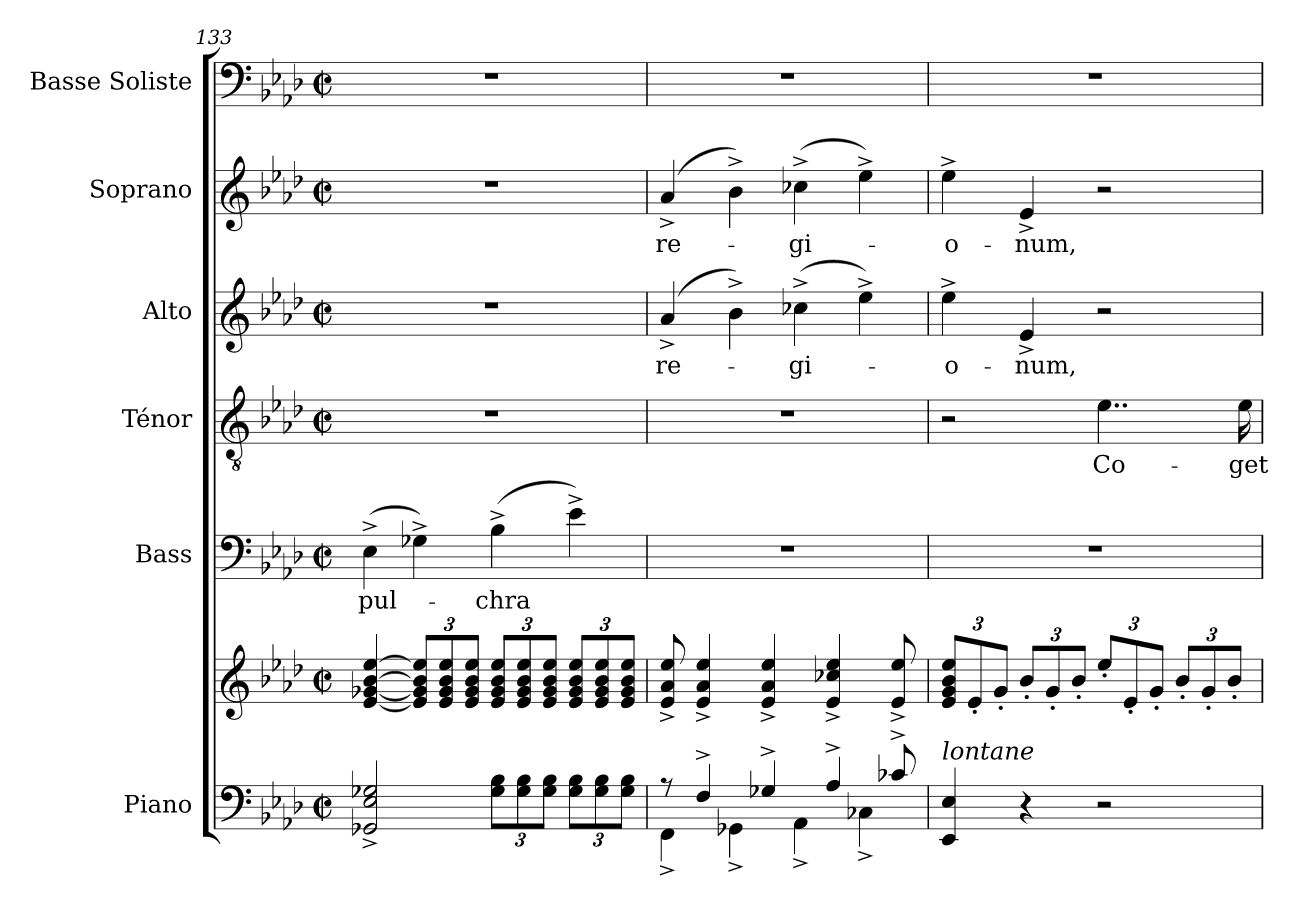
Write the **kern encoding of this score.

**kern	**kern	**kern	**text	**kern	**text	**kern	**text	**kern	**text	**kern
*part6	*part6	*part5	*part5	*part4	*part4	*part3	*part3	*part2	*part2	*part1
*staff7	*staff6	*staff5	*staff5	*staff4	*staff4	*staff3	*staff3	*staff2	*staff2	*staff1
*I"Piano	*	*I"Bass	*	*I"Ténor	*	*I"Alto	*	*I"Soprano	*	*I"Basse Soliste
*I'Pia.	*	*I'B.	*	*I'T.	*	*I'A.	*	*I'S.	*	*I'Basse Soliste
!!LO:LB:g=z
*clefF4	*clefG2	*clefF4	*	*clefGv2	*	*clefG2	*	*clefG2	*	*clefF4
*k[b-e-a-d-]	*k[b-e-a-d-]	*k[b-e-a-d-]	*	*k[b-e-a-d-]	*	*k[b-e-a-d-]	*	*k[b-e-a-d-]	*	*k[b-e-a-d-]
*M2/2	*M2/2	*M2/2	*	*M2/2	*	*M2/2	*	*M2/2	*	*M2/2
*met(c|)	*met(c|)	*met(c|)	*	*met(c|)	*	*met(c|)	*	*met(c|)	*	*met(c|)
=133	=133	=133	=133	=133	=133	=133	=133	=133	=133	=133
!	!	!	!LO:LY:b	!	!	!	!	!	!	!
2GG-X/^ 2E-/^ 2G-X/^	[4e-/ [4g-X/ [4b-/ [4ee-/	(4E-^\	-pul-	1r	.	1r	.	1r	.	1r
*	*Xbrackettup	*	*	*	*	*	*	*	*	*
.	12e-/] 12g-/] 12b-/] 12ee-/]L	4G-X^\)	.	.	.	.	.	.	.	.
.	12e-/ 12g-/ 12b-/ 12ee-/	.	.	.	.	.	.	.	.	.
.	12e-/ 12g-/ 12b-/ 12ee-/J	.	.	.	.	.	.	.	.	.
*Xbrackettup	*	*	*	*	*	*	*	*	*	*
!	!	!	!LO:LY:b	!	!	!	!	!	!	!
12G-\ 12B-\L	12e-/ 12g-/ 12b-/ 12ee-/L	(4B-^\	-chra	.	.	.	.	.	.	.
12G-\ 12B-\	12e-/ 12g-/ 12b-/ 12ee-/	.	.	.	.	.	.	.	.	.
12G-\ 12B-\J	12e-/ 12g-/ 12b-/ 12ee-/J	.	.	.	.	.	.	.	.	.
12G-\ 12B-\L	12e-/ 12g-/ 12b-/ 12ee-/L	4e-^\)	.	.	.	.	.	.	.	.
12G-\ 12B-\	12e-/ 12g-/ 12b-/ 12ee-/	.	.	.	.	.	.	.	.	.
12G-\ 12B-\J	12e-/ 12g-/ 12b-/ 12ee-/J	.	.	.	.	.	.	.	.	.
=134	=134	=134	=134	=134	=134	=134	=134	=134	=134	=134
*^	*	*	*	*	*	*	*	*	*	*
!	!	!	!	!	!	!	!	!LO:LY:b	!	!LO:LY:b	!
8r	4FF^\	8e-/^ 8a-/^ 8ee-/^	1r	.	1r	.	(4a-^/	re-	(4a-^/	re-	1r
4F^/	.	4e-/^ 4a-/^ 4ee-/^	.	.	.	.	.	.	.	.	.
.	4GG-X^\	.	.	.	.	.	4b-^\)	.	4b-^\)	.	.
4G-X^/	.	4e-/^ 4a-/^ 4ee-/^	.	.	.	.	.	.	.	.	.
!	!	!	!	!	!	!	!	!LO:LY:b	!	!LO:LY:b	!
.	4AA-^\	.	.	.	.	.	(4cc-X^\	-gi-	(4cc-X^\	-gi-	.
4A-^/	.	4e-/^ 4cc-X/^ 4ee-/^	.	.	.	.	.	.	.	.	.
.	4C-X^\	.	.	.	.	.	4ee-^\)	.	4ee-^\)	.	.
8c-X^/	.	8e-/^ 8ee-/^	.	.	.	.	.	.	.	.	.
*v	*v	*	*	*	*	*	*	*	*	*	*
=135	=135	=135	=135	=135	=135	=135	=135	=135	=135	=135
!LO:TX:a:i:t=lontane	!	!	!	!	!	!	!	!	!	!
!	!	!	!	!	!	!	!LO:LY:b	!	!LO:LY:b	!
4EE-/ 4E-/	12e-/ 12g/ 12b-/ 12ee-/L	1r	.	2r	.	4ee-^\	-o-	4ee-^\	-o-	1r
.	12e-'/	.	.	.	.	.	.	.	.	.
.	12g'/J	.	.	.	.	.	.	.	.	.
!	!	!	!	!	!	!	!LO:LY:b	!	!LO:LY:b	!
4r	12b-'/L	.	.	.	.	4e-^/	-num,	4e-^/	-num,	.
.	12g'/	.	.	.	.	.	.	.	.	.
.	12b-'/J	.	.	.	.	.	.	.	.	.
!	!	!	!	!	!LO:LY:b	!	!	!	!	!
2r	12ee-'/L	.	.	4..e-\	Co-	2r	.	2r	.	.
.	12e-'/	.	.	.	.	.	.	.	.	.
.	12g'/J	.	.	.	.	.	.	.	.	.
.	12b-'/L	.	.	.	.	.	.	.	.	.
.	12g'/	.	.	.	.	.	.	.	.	.
.	12b-'/J	.	.	.	.	.	.	.	.	.
!	!	!	!	!	!LO:LY:b	!	!	!	!	!
.	.	.	.	16e-\	-get	.	.	.	.	.
=	=	=	=	=	=	=	=	=	=	=
*-	*-	*-	*-	*-	*-	*-	*-	*-	*-	*-
